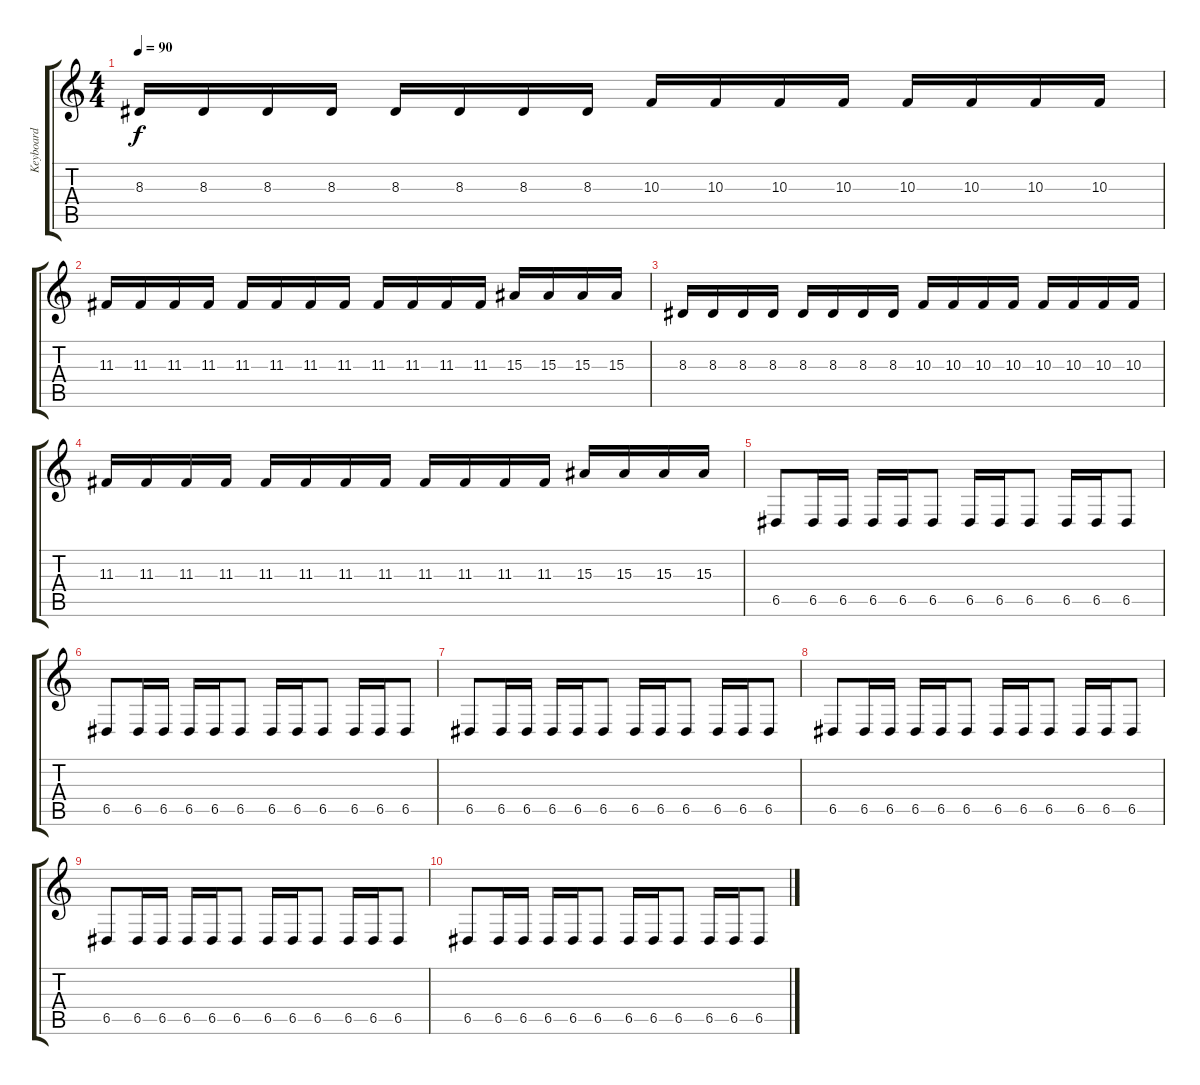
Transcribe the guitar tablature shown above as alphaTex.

\track ("Keyboard" "Keyboard") {instrument stringensemble1}
\staff {score tabs}
\tuning (E4 B3 G3 D3 A2 E2) {hide}
\ts (4 4)
\tempo 90
\clef g2
\ks c
8.3.16{dy f} 8.3.16 8.3.16 8.3.16 8.3.16 8.3.16 8.3.16 8.3.16 10.3.16 10.3.16 10.3.16 10.3.16 10.3.16 10.3.16 10.3.16 10.3.16 |
11.3.16 11.3.16 11.3.16 11.3.16 11.3.16 11.3.16 11.3.16 11.3.16 11.3.16 11.3.16 11.3.16 11.3.16 15.3.16 15.3.16 15.3.16 15.3.16 |
8.3.16 8.3.16 8.3.16 8.3.16 8.3.16 8.3.16 8.3.16 8.3.16 10.3.16 10.3.16 10.3.16 10.3.16 10.3.16 10.3.16 10.3.16 10.3.16 |
11.3.16 11.3.16 11.3.16 11.3.16 11.3.16 11.3.16 11.3.16 11.3.16 11.3.16 11.3.16 11.3.16 11.3.16 15.3.16 15.3.16 15.3.16 15.3.16 |
6.5.8 6.5.16 6.5.16 6.5.16 6.5.16 6.5.8 6.5.16 6.5.16 6.5.8 6.5.16 6.5.16 6.5.8 |
6.5.8 6.5.16 6.5.16 6.5.16 6.5.16 6.5.8 6.5.16 6.5.16 6.5.8 6.5.16 6.5.16 6.5.8 |
6.5.8 6.5.16 6.5.16 6.5.16 6.5.16 6.5.8 6.5.16 6.5.16 6.5.8 6.5.16 6.5.16 6.5.8 |
6.5.8 6.5.16 6.5.16 6.5.16 6.5.16 6.5.8 6.5.16 6.5.16 6.5.8 6.5.16 6.5.16 6.5.8 |
6.5.8 6.5.16 6.5.16 6.5.16 6.5.16 6.5.8 6.5.16 6.5.16 6.5.8 6.5.16 6.5.16 6.5.8 |
6.5.8 6.5.16 6.5.16 6.5.16 6.5.16 6.5.8 6.5.16 6.5.16 6.5.8 6.5.16 6.5.16 6.5.8
